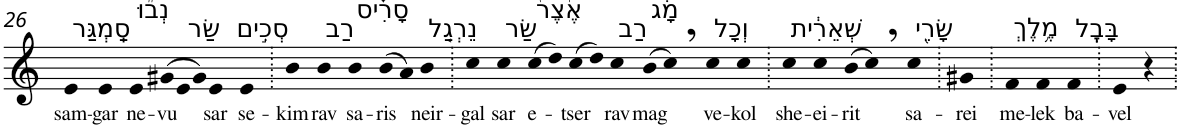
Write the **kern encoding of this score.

**kern	**text
*part1	*part1
*staff1	*staff1
*I"Piano	*
*I'Pno	*
!!LO:PB:g=z
*clefG2	*
*k[]	*
=26	=26
!LO:TX:a:t=סַֽמְגַּר	!
!	!LO:LY:b
4e	sam-
!	!LO:LY:b
4e	-gar
!LO:TX:a:t=נְב֞וּ	!
!	!LO:LY:b
4e	ne-
*Xtuplet	*
!	!LO:LY:b
(>12g#X	-vu
12e	.
12g#)	.
!LO:TX:a:t=שַׂר	!
!	!LO:LY:b
4e	sar
!LO:TX:a:t=סְכִ֣ים	!
!	!LO:LY:b
4e	se-
=27.	=27.
!	!LO:LY:b
4b	-kim
!LO:TX:a:t=רַב	!
!	!LO:LY:b
4b	rav
!LO:TX:a:t=סָרִ֗יס	!
!	!LO:LY:b
4b	sa-
!	!LO:LY:b
(>8b	-ris
8a)	.
!LO:TX:a:t=נֵרְגַ֤ל	!
!	!LO:LY:b
4b	neir-
=28.	=28.
!	!LO:LY:b
4cc	-gal
!LO:TX:a:t=שַׂר	!
!	!LO:LY:b
4cc	sar
!LO:TX:a:t=אֶ֙צֶר֙	!
!	!LO:LY:b
(>8cc	e-
8dd)	.
!	!LO:LY:b
(>8cc	-tser
8dd)	.
!LO:TX:a:t=רַב	!
!	!LO:LY:b
4cc	rav
!LO:TX:a:t=מָ֔ג	!
!	!LO:LY:b
(>8b	mag
8cc,)	.
!LO:TX:a:t=וְכָל	!
!	!LO:LY:b
4cc	ve-
!	!LO:LY:b
4cc	-kol
=29.	=29.
!LO:TX:a:t=שְׁאֵרִ֔ית	!
!	!LO:LY:b
4cc	she-
!	!LO:LY:b
4cc	-ei-
!	!LO:LY:b
(>8b	-rit
8cc,)	.
!LO:TX:a:t=שָׂרֵ֖י	!
!	!LO:LY:b
4cc	sa-
=30.	=30.
!	!LO:LY:b
4g#X	-rei
=31.	=31.
!LO:TX:a:t=מֶ֥לֶךְ	!
!	!LO:LY:b
4f	me-
!	!LO:LY:b
4f	-lek
!LO:TX:a:t=בָּבֶֽל	!
!	!LO:LY:b
4f	ba-
=32.	=32.
!	!LO:LY:b
4e	-vel
4r	.
=.	=.
*-	*-
